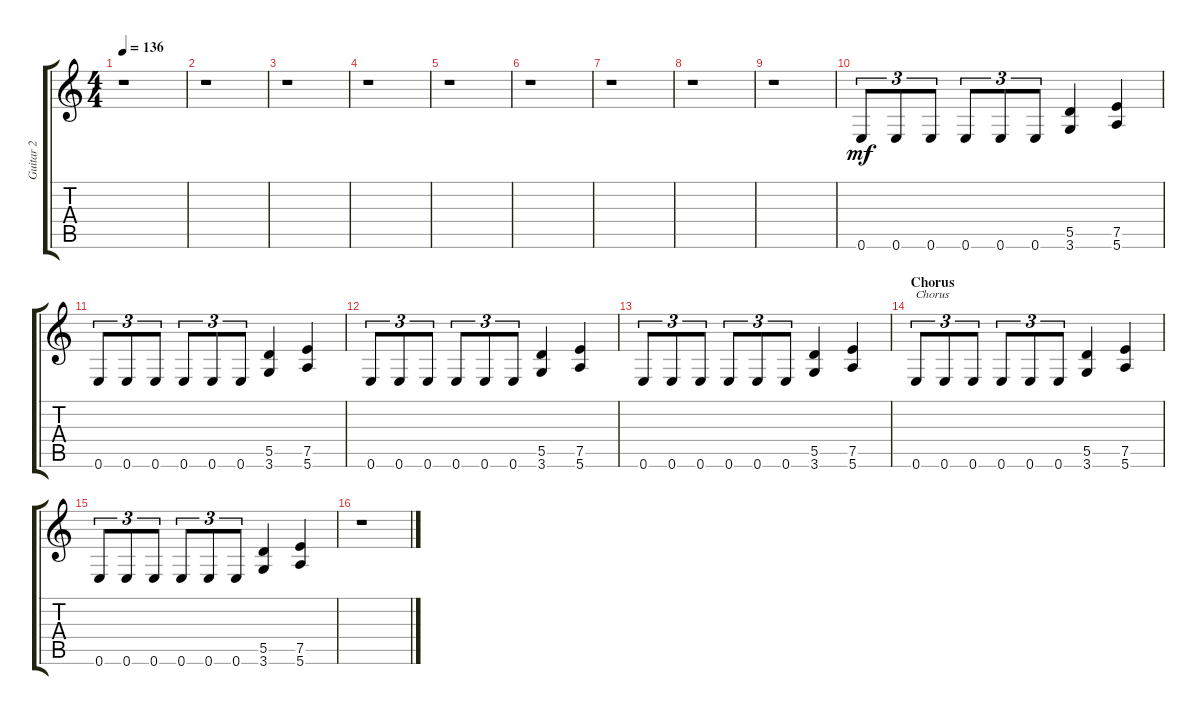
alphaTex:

\track ("Guitar 2" "Guitar 2") {instrument distortionguitar}
\staff {score tabs}
\tuning (E4 B3 G3 D3 A2 E2) {hide}
\ts (4 4)
\tempo 136
\clef g2
\ks c
r.1{dy mf} |
r.1 |
r.1 |
r.1 |
r.1 |
r.1 |
r.1 |
r.1 |
r.1 |
0.6.8{tu (3 2)} 0.6.8{tu (3 2)} 0.6.8{tu (3 2)} 0.6.8{tu (3 2)} 0.6.8{tu (3 2)} 0.6.8{tu (3 2)} (5.5 3.6).4 (7.5 5.6).4 |
0.6.8{tu (3 2)} 0.6.8{tu (3 2)} 0.6.8{tu (3 2)} 0.6.8{tu (3 2)} 0.6.8{tu (3 2)} 0.6.8{tu (3 2)} (5.5 3.6).4 (7.5 5.6).4 |
0.6.8{tu (3 2)} 0.6.8{tu (3 2)} 0.6.8{tu (3 2)} 0.6.8{tu (3 2)} 0.6.8{tu (3 2)} 0.6.8{tu (3 2)} (5.5 3.6).4 (7.5 5.6).4 |
0.6.8{tu (3 2)} 0.6.8{tu (3 2)} 0.6.8{tu (3 2)} 0.6.8{tu (3 2)} 0.6.8{tu (3 2)} 0.6.8{tu (3 2)} (5.5 3.6).4 (7.5 5.6).4 |
\section ("" "Chorus")
0.6.8{tu (3 2) txt "Chorus"} 0.6.8{tu (3 2)} 0.6.8{tu (3 2)} 0.6.8{tu (3 2)} 0.6.8{tu (3 2)} 0.6.8{tu (3 2)} (5.5 3.6).4 (7.5 5.6).4 |
0.6.8{tu (3 2)} 0.6.8{tu (3 2)} 0.6.8{tu (3 2)} 0.6.8{tu (3 2)} 0.6.8{tu (3 2)} 0.6.8{tu (3 2)} (5.5 3.6).4 (7.5 5.6).4 |
r.1
